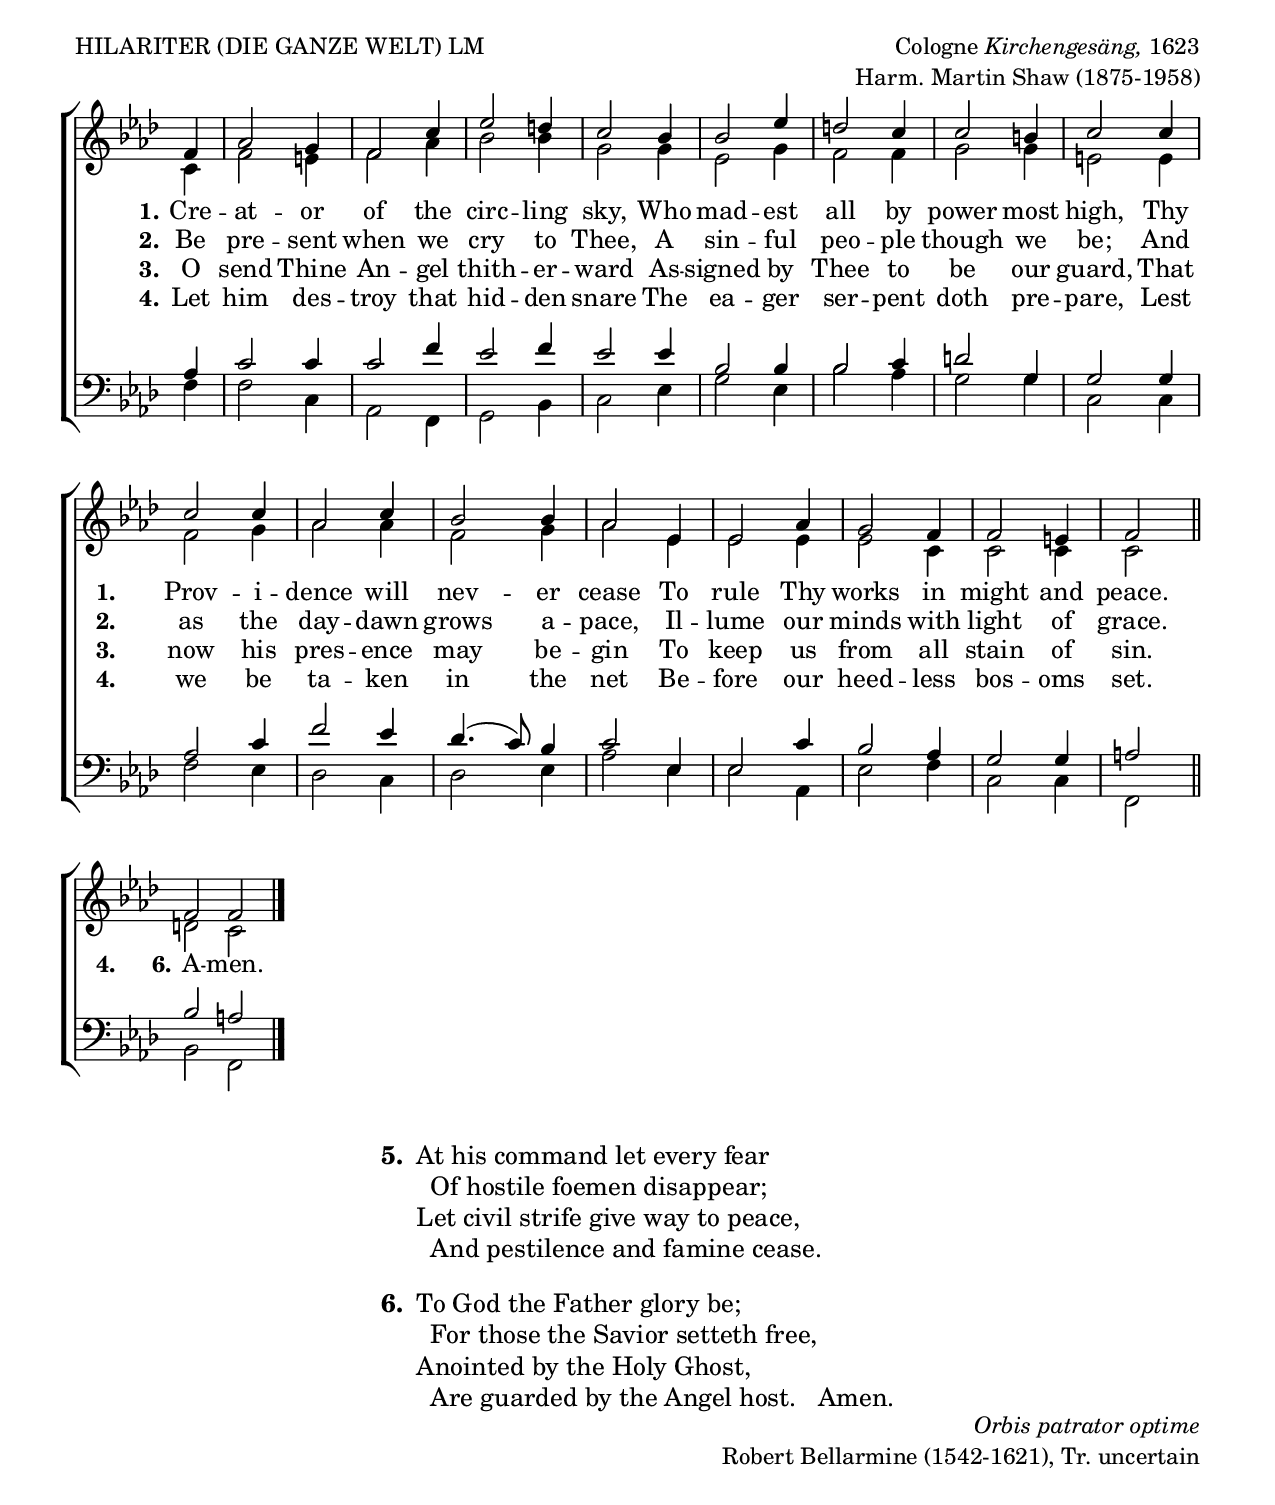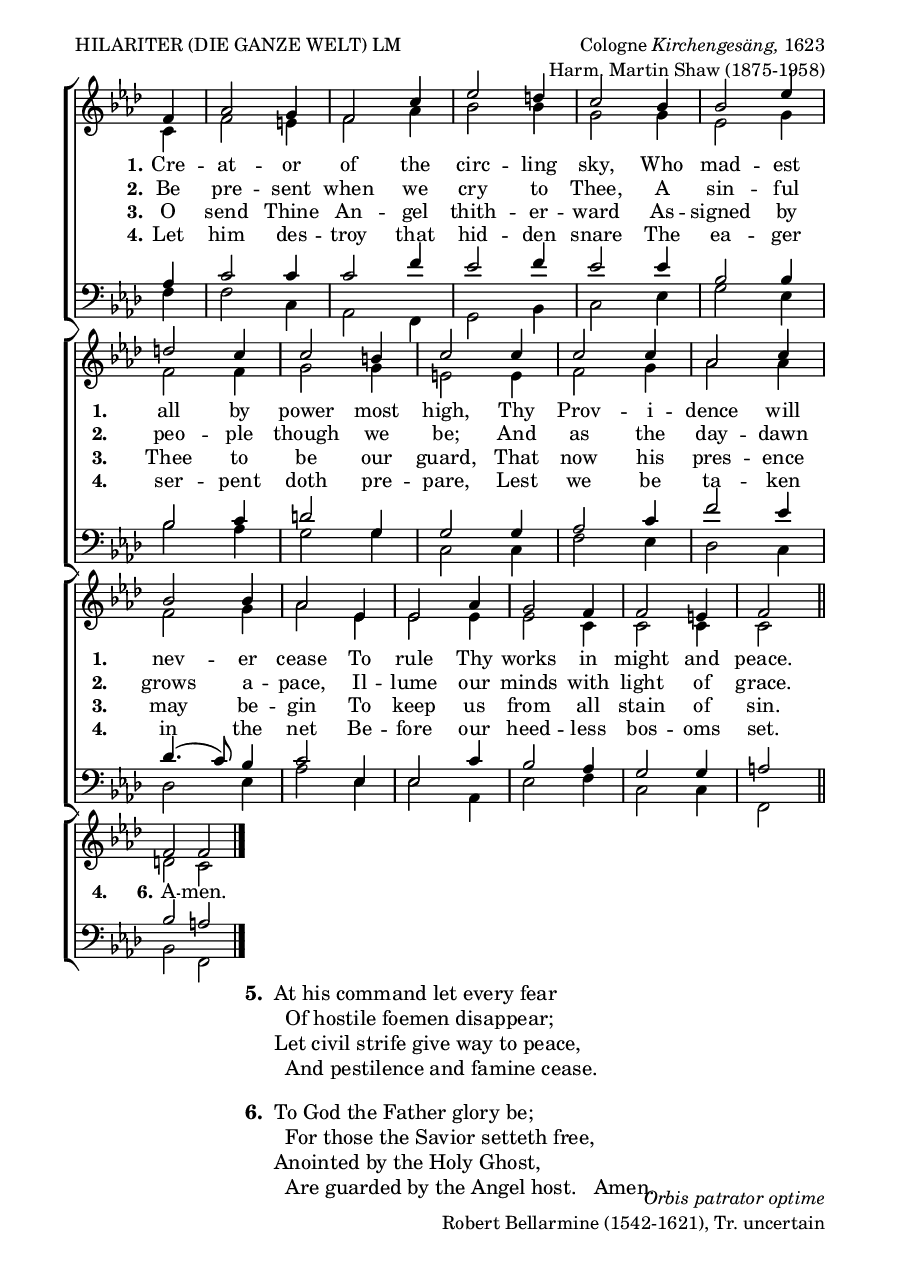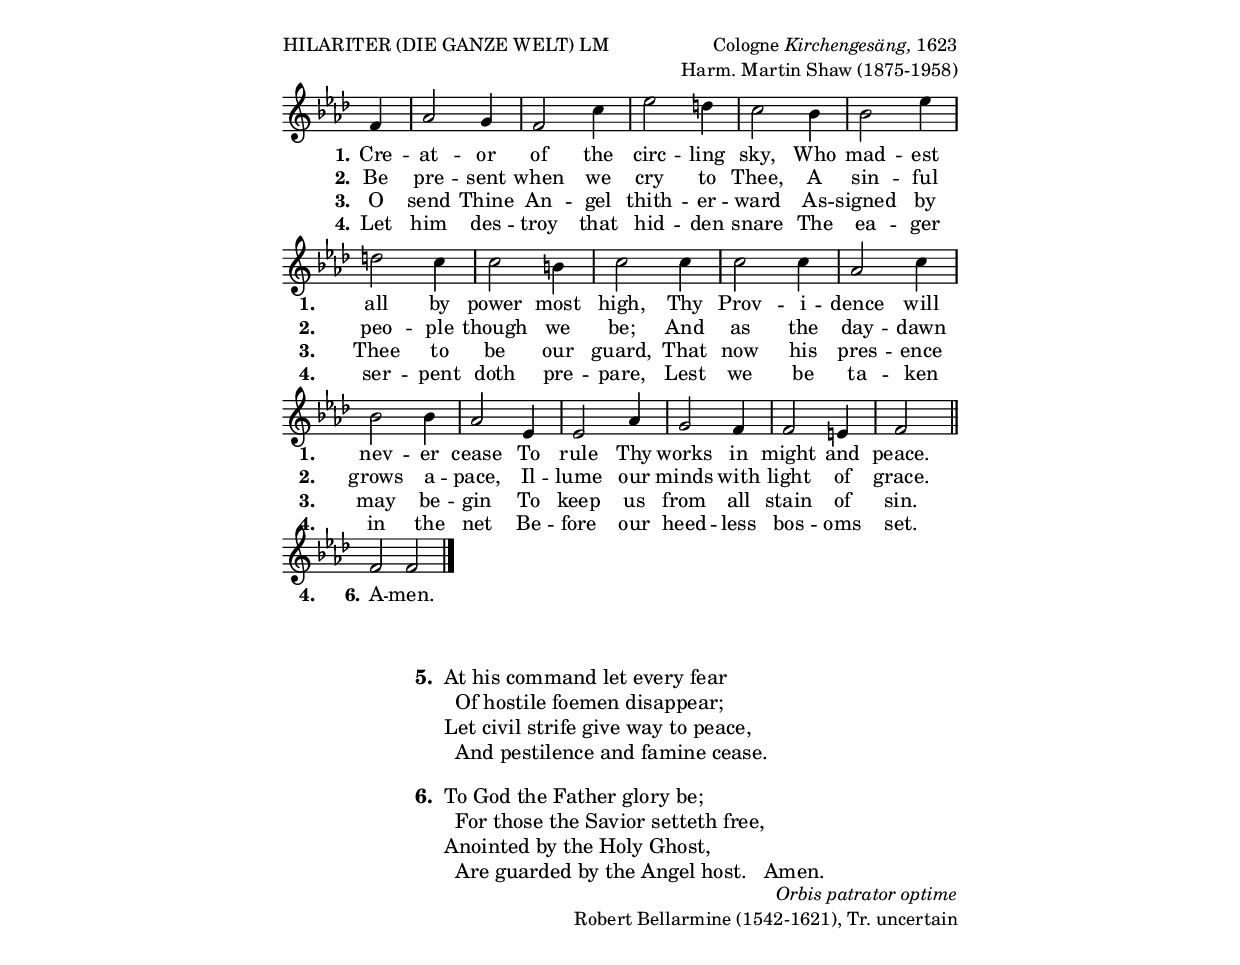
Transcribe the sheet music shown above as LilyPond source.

\version "2.18.2"
\include "english.ly"
\include "hymn_definitions.ly"

top = \markup {
  \fill-line {
    \column {
      \line {HILARITER (DIE GANZE WELT)  LM}
    }
    \right-column{
      \line {Cologne \italic "Kirchengesäng," 1623}
      \line {Harm. Martin Shaw (1875-1958) }
    }
  }
}

bottom = \markup  {
  \fill-line {
    \null
    \right-column {
      \line {\italic "Orbis patrator optime"}
      \line {Robert Bellarmine (1542-1621), Tr. uncertain }
    }
  }
}

\header {
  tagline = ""
}

global = {
  \key af \major
  \time 3/4
  \autoBeamOff
  \set Staff.midiInstrument = "church organ"
}

melody = \relative c' {
  \global
  \partial 4
  f4
  af2 g4
  f2 c'4 
  ef2 d4
  c2 bf4
  bf2 ef4
  d2 c4 
  c2 b4
  c2 \bar ""
  
  c4
  c2 c4
  af2 c4
  bf2 bf4
  af2 ef4
  ef2 af4
  g2 f4
  f2 e4
  \time 2/4 f2 \bar "||" \break
  
  \time 4/4 f2 f2

\bar "|."
}

alto = \relative c' {
  \global
  c4
  f2 e4
  f2 af4
  bf2 bf4
  g2 g4
  ef2 g4
  f2 f4
   g2 g4
   e2
   
   e4
   f2 g4
   af2 af4
   f2 g4
   af2 ef4 
   ef2 ef4
   ef2 c4
   c2 c4
   c2
   
   d2 c
}

tenor = \relative c' {
  \global
  af4 
  c2 c 4
  c2 f4
  ef2 f4
  ef2 ef4
  bf2 bf4
  bf2 c4
  d2 g,4 
  g2
  
  g4
  af2 c4
  f2 ef4
  df4.( c8) bf4 
  c2 
  ef,4
  ef2 c'4 
  bf2 af4
  g2 g4
  a2
  
  bf a
}

bass = \relative c {
  \global
 f4
 f2 c4
 af2 f4
 g2 bf4
 c2 ef4
 g2 ef4
 bf'2 af4
 g2 g4
 c,2
 
 c4 
 f2 ef4
 df2 c4 
 df2 ef4
 af2
 ef4
 ef2 af,4 
 ef'2 f4
 c2 c4
 f,2
 
 bf f
}

verseOne = \lyricmode {
  \vOne
Cre -- at -- or of the circ -- ling sky,
Who mad -- est all by power most high,
Thy Prov -- i -- dence will nev -- er cease
To rule Thy works in might and peace.
}

verseTwo = \lyricmode {
  \vTwo
Be pre -- sent when we cry to Thee,
A sin -- ful peo -- ple though we be;
And as the day -- dawn grows a -- pace,
Il -- lume our minds with light of grace.
}

verseThree = \lyricmode {
  \vThree
O send Thine An -- gel thith -- er -- ward
As -- signed by Thee to be our guard,
That now his pres -- ence may be -- gin
To keep us from all stain of sin.
}

verseFour = \lyricmode {
  \vFour
Let him des -- troy that hid -- den snare
The ea -- ger ser -- pent doth pre -- pare,
Lest we be ta -- ken in the net
Be -- fore our heed -- less bos -- oms set. \set stanza = "6." A -- men.
}

\book {
  \include "hymn_paper.ly"
  \header {
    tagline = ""
  }
  \top
  \score {
    \new ChoirStaff <<
      \new Staff  <<
        \new Voice = "soprano" { \voiceOne \melody }
        \new Voice = "alto" { \voiceTwo \alto }
      >>
      \new Lyrics  \lyricsto soprano \verseOne
      \new Lyrics  \lyricsto soprano \verseTwo
      \new Lyrics  \lyricsto soprano \verseThree
      \new Lyrics \lyricsto soprano \verseFour
      \new Staff  <<
        \clef bass
        \new Voice = "tenor" { \voiceOne \tenor }
        \new Voice = "bass" { \voiceTwo \bass }
      >>
    >>
    \midi {
      \context {
        \Score
        tempoWholesPerMinute = #(ly:make-moment 110 4)
      }
    }
    \include "hymn_layout_ragged.ly"
  }
    \markup {
    \vspace #1
  \large {
    \fill-line {
      \hspace #0.1 % moves the column off the left margin;
      % can be removed if space on the page is tight
      \column {
        \line {
          \bold "5. "
          \column {
            "At his command let every fear"
"  Of hostile foemen disappear;"
"Let civil strife give way to peace,"
"  And pestilence and famine cease."
          }
        }
    \vspace #1
        \line {
          \bold "6. "
          \column {
            "To God the Father glory be;"
"  For those the Savior setteth free,"
"Anointed by the Holy Ghost,"
"  Are guarded by the Angel host.   Amen."
          }
        }
      }
      \hspace #0.1 % gives some extra space on the right margin;
      % can be removed if page space is tight
    }
  }
}
  \bottom
}

%%%%%%
%%%%%%
%%%%%%
#(define output-suffix "Hymnal")
\book {
  \include "hymn_hymnal_paper.ly"
  \header {
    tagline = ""
  }
  \top
  \score { %\transpose c d
    \new ChoirStaff <<
      \new Staff  <<
        \new Voice = "soprano" { \voiceOne \melody }
        \new Voice = "alto" { \voiceTwo \alto }
      >>
      \new Lyrics  \lyricsto soprano \verseOne
      \new Lyrics  \lyricsto soprano \verseTwo
      \new Lyrics  \lyricsto soprano \verseThree
      \new Lyrics \lyricsto soprano \verseFour
      \new Staff  <<
        \clef bass
        \new Voice = "tenor" { \voiceOne \tenor }
        \new Voice = "bass" { \voiceTwo \bass }
      >>
    >>
    \midi {
      \context {
        \Score
        tempoWholesPerMinute = #(ly:make-moment 96 4)
      }
    }
    \include "hymn_layout_ragged.ly"
  }    
      \markup {
    \vspace #1
  \large {
    \fill-line {
      \hspace #0.1 % moves the column off the left margin;
      % can be removed if space on the page is tight
      \column {
        \line {
          \bold "5. "
          \column {
            "At his command let every fear"
"  Of hostile foemen disappear;"
"Let civil strife give way to peace,"
"  And pestilence and famine cease."
          }
        }
    \vspace #1
        \line {
          \bold "6. "
          \column {
            "To God the Father glory be;"
"  For those the Savior setteth free,"
"Anointed by the Holy Ghost,"
"  Are guarded by the Angel host.   Amen."
          }
        }
      }
      \hspace #0.1 % gives some extra space on the right margin;
      % can be removed if page space is tight
    }
  }
}
  \bottom
}

%%%%%%
%%%%%%
%%%%%%
#(define output-suffix "Melody")
\book {
  \include "lilypond-book-preamble.ly"
  \include "hymn_melody_paper.ly"
  \top
  \score {
    %\transpose c bf,
    <<
      \new Voice = "tune" {
        \melody
      }
      \new Lyrics \lyricsto "tune" { \verseOne }
      \new Lyrics \lyricsto "tune" { \verseTwo }
      \new Lyrics \lyricsto "tune" { \verseThree }
      \new Lyrics \lyricsto "tune" { \verseFour}
    >>
    \include "hymn_layout_ragged.ly"
  }
  \markup {
    \vspace #0.5
  }
      \markup {
    \vspace #1
  \large {
    \fill-line {
      \hspace #0.1 % moves the column off the left margin;
      % can be removed if space on the page is tight
      \column {
        \line {
          \bold "5. "
          \column {
            "At his command let every fear"
"  Of hostile foemen disappear;"
"Let civil strife give way to peace,"
"  And pestilence and famine cease."
          }
        }
    \vspace #1
        \line {
          \bold "6. "
          \column {
            "To God the Father glory be;"
"  For those the Savior setteth free,"
"Anointed by the Holy Ghost,"
"  Are guarded by the Angel host.   Amen."
          }
        }
      }
      \hspace #0.1 % gives some extra space on the right margin;
      % can be removed if page space is tight
    }
  }
}
  \bottom
}
